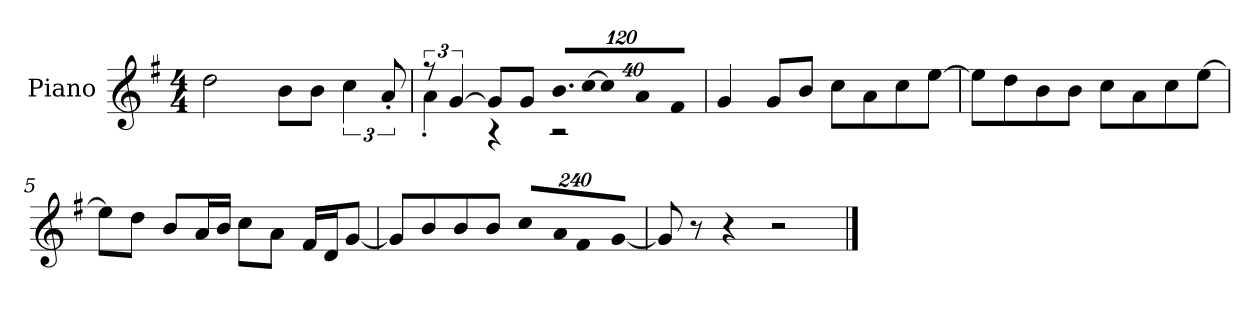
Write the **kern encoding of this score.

**kern
*part1
*staff1
*I"Piano
*I'P-no
*clefG2
*k[f#]
*M4/4
*MM90
=1
2dd\
8b\L
8b\J
6cc\
12a'/
=2
*^
12r	4a'\
[6g/	.
8g/L]	4r
8g/J	.
*Xbrackettup	*
!LO:N:vis=16.	!
960%103b/LL	2r
!LO:N:vis=32	!
[640%23cc/JK	.
!LO:N:vis=8	!
960%137cc/]	.
!LO:N:vis=16	!
1920%137a/K	.
!LO:N:vis=8	!
960%137f#/J	.
*v	*v
=3
4g/
8g/L
8b/J
8cc\L
8a\
8cc\
[8ee\J
=4
8ee\L]
8dd\
8b\
8b\J
8cc\L
8a\
8cc\
[8ee\J
!!LO:LB:g=z
=5
8ee\L]
8dd\J
8b/L
16a/L
16b/JJ
8cc\L
8a\J
16f#/LL
16d/J
[8g/J
=6
8g/L]
8b/
8b/
8b/J
!LO:N:vis=8
960%137cc/L
!LO:N:vis=16
1920%137a/K
!LO:N:vis=8
960%137f#/
!LO:N:vis=8
[960%137g/J
=7
8g/]
8r
4r
2r
==
*-
